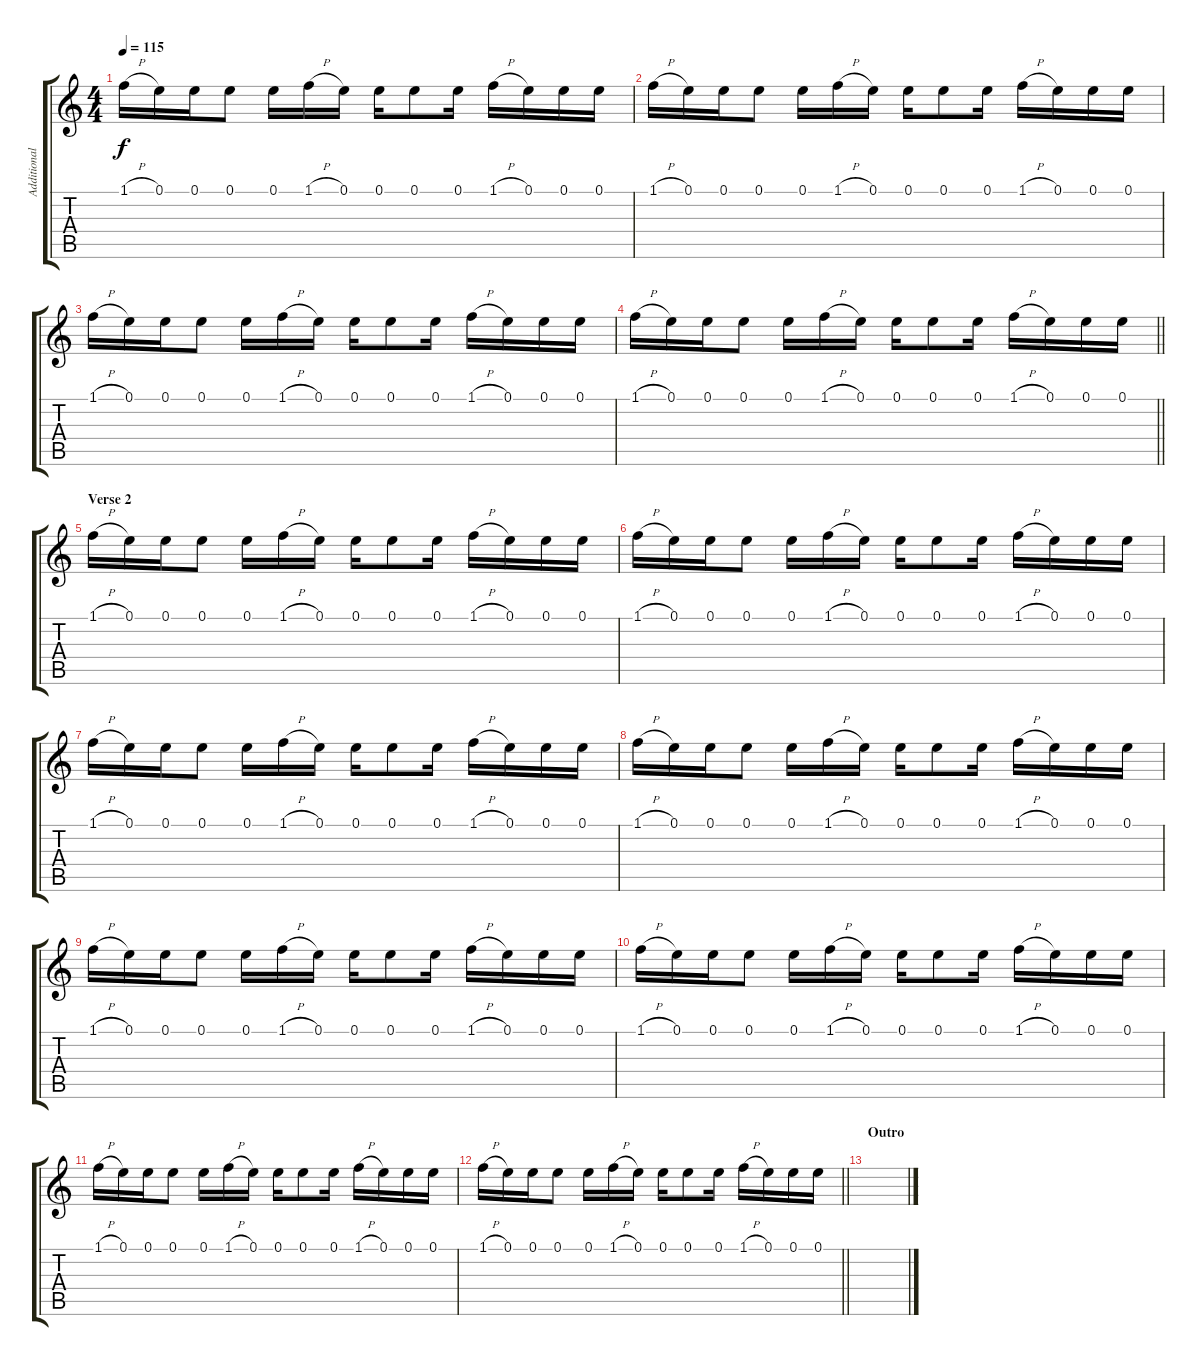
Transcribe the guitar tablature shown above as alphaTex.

\track ("Additional Guitar" "Additional") {instrument overdrivenguitar}
\staff {score tabs}
\tuning (E4 B3 G3 D3 A2 E2) {hide}
\ts (4 4)
\tempo 115
\clef g2
\ks c
1.1{h}.16{dy f} 0.1.16 0.1.16 0.1.8 0.1.16 1.1{h}.16 0.1.16 0.1.16 0.1.8 0.1.16 1.1{h}.16 0.1.16 0.1.16 0.1.16 |
1.1{h}.16 0.1.16 0.1.16 0.1.8 0.1.16 1.1{h}.16 0.1.16 0.1.16 0.1.8 0.1.16 1.1{h}.16 0.1.16 0.1.16 0.1.16 |
1.1{h}.16 0.1.16 0.1.16 0.1.8 0.1.16 1.1{h}.16 0.1.16 0.1.16 0.1.8 0.1.16 1.1{h}.16 0.1.16 0.1.16 0.1.16 |
\barLineRight lightlight
1.1{h}.16 0.1.16 0.1.16 0.1.8 0.1.16 1.1{h}.16 0.1.16 0.1.16 0.1.8 0.1.16 1.1{h}.16 0.1.16 0.1.16 0.1.16 |
\section ("" "Verse 2")
1.1{h}.16{volume 4} 0.1.16 0.1.16 0.1.8 0.1.16 1.1{h}.16 0.1.16 0.1.16 0.1.8 0.1.16 1.1{h}.16 0.1.16 0.1.16 0.1.16 |
1.1{h}.16 0.1.16 0.1.16 0.1.8 0.1.16 1.1{h}.16 0.1.16 0.1.16 0.1.8 0.1.16 1.1{h}.16 0.1.16 0.1.16 0.1.16 |
1.1{h}.16 0.1.16 0.1.16 0.1.8 0.1.16 1.1{h}.16 0.1.16 0.1.16 0.1.8 0.1.16 1.1{h}.16 0.1.16 0.1.16 0.1.16 |
1.1{h}.16 0.1.16 0.1.16 0.1.8 0.1.16 1.1{h}.16 0.1.16 0.1.16 0.1.8 0.1.16 1.1{h}.16 0.1.16 0.1.16 0.1.16 |
1.1{h}.16 0.1.16 0.1.16 0.1.8 0.1.16 1.1{h}.16 0.1.16 0.1.16 0.1.8 0.1.16 1.1{h}.16 0.1.16 0.1.16 0.1.16 |
1.1{h}.16 0.1.16 0.1.16 0.1.8 0.1.16 1.1{h}.16 0.1.16 0.1.16 0.1.8 0.1.16 1.1{h}.16 0.1.16 0.1.16 0.1.16 |
1.1{h}.16 0.1.16 0.1.16 0.1.8 0.1.16 1.1{h}.16 0.1.16 0.1.16 0.1.8 0.1.16 1.1{h}.16 0.1.16 0.1.16 0.1.16 |
\barLineRight lightlight
1.1{h}.16 0.1.16 0.1.16 0.1.8 0.1.16 1.1{h}.16 0.1.16 0.1.16 0.1.8 0.1.16 1.1{h}.16 0.1.16 0.1.16 0.1.16 |
\section ("" "Outro")
